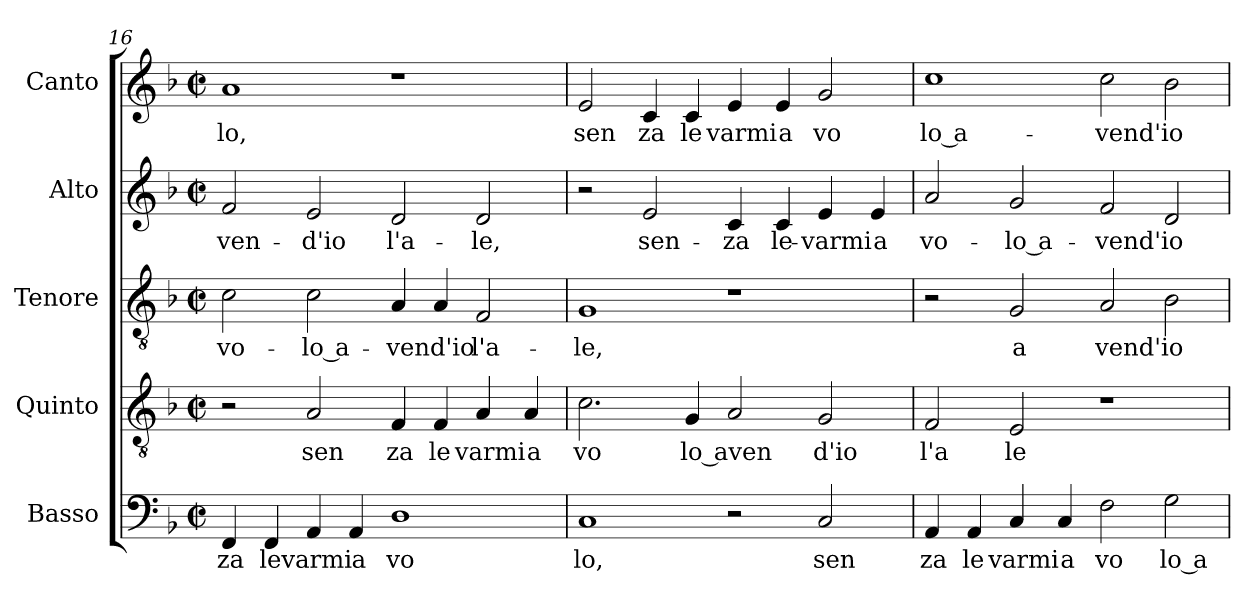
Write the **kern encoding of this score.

**kern	**text	**kern	**text	**kern	**text	**kern	**text	**kern	**text
*part5	*part5	*part4	*part4	*part3	*part3	*part2	*part2	*part1	*part1
*staff5	*staff5	*staff4	*staff4	*staff3	*staff3	*staff2	*staff2	*staff1	*staff1
*I"Basso	*	*I"Quinto	*	*I"Tenore	*	*I"Alto	*	*I"Canto	*
*clefF4	*	*clefGv2	*	*clefGv2	*	*clefG2	*	*clefG2	*
*k[b-]	*	*k[b-]	*	*k[b-]	*	*k[b-]	*	*k[b-]	*
*F:	*	*F:	*	*F:	*	*F:	*	*F:	*
*M2/2	*	*M2/2	*	*M2/2	*	*M2/2	*	*M2/2	*
*met(c|)	*	*met(c|)	*	*met(c|)	*	*met(c|)	*	*met(c|)	*
=16	=16	=16	=16	=16	=16	=16	=16	=16	=16
!	!LO:LY:b:cj	!	!	!	!LO:LY:b:cj	!	!LO:LY:b:cj	!	!LO:LY:b:cj
4FF/	za	2r	.	2c\	vo-	2f/	-ven-	1a	lo,
!	!LO:LY:b	!	!	!	!	!	!	!	!
4FF/	levarmi	.	.	.	.	.	.	.	.
!	!	!	!LO:LY:b:cj	!	!LO:LY:b:rj	!	!LO:LY:b:cj	!	!
4AA/	.	2A/	sen	2c\	-lo a-	2e/	-d'io	.	.
!	!LO:LY:b	!	!	!	!	!	!	!	!
4AA/	a	.	.	.	.	.	.	.	.
!	!LO:LY:b:cj	!	!LO:LY:b:cj	!	!LO:LY:b:cj	!	!LO:LY:b:cj	!	!
1D	vo	4F/	za	4A/	-vend'io	2d/	l'a-	1r	.
!	!	!	!LO:LY:b:cj	!	!	!	!	!	!
.	.	4F/	le	4A/	.	.	.	.	.
!	!	!	!LO:LY:b:cj	!	!LO:LY:b:cj	!	!LO:LY:b:cj	!	!
.	.	4A/	varmi	2F/	l'a-	2d/	-le,	.	.
!	!	!	!LO:LY:b	!	!	!	!	!	!
.	.	4A/	a	.	.	.	.	.	.
=17	=17	=17	=17	=17	=17	=17	=17	=17	=17
!	!LO:LY:b:cj	!	!LO:LY:b:cj	!	!LO:LY:b:cj	!	!	!	!LO:LY:b:cj
1C	lo,	2.c\	vo	1G	-le,	2r	.	2e/	sen
!	!	!	!	!	!	!	!LO:LY:b:cj	!	!LO:LY:b:cj
.	.	.	.	.	.	2e/	sen-	4c/	za
!	!	!	!LO:LY:b:rj	!	!	!	!	!	!LO:LY:b:cj
.	.	4G/	lo aven	.	.	.	.	4c/	le
!	!	!	!	!	!	!	!LO:LY:b:cj	!	!LO:LY:b:cj
2r	.	2A/	.	1r	.	4c/	-za	4e/	varmi
!	!	!	!	!	!	!	!LO:LY:b:cj	!	!LO:LY:b
.	.	.	.	.	.	4c/	le-	(<4e/	a
!	!LO:LY:b:cj	!	!LO:LY:b:cj	!	!	!	!LO:LY:b:cj	!	!LO:LY:b:cj
2C/	sen	2G/	d'io	.	.	4e/)	-varmi	2g/	vo
!	!	!	!	!	!	!	!LO:LY:b	!	!
.	.	.	.	.	.	4e/	a	.	.
!!LO:PB:g=z
=18	=18	=18	=18	=18	=18	=18	=18	=18	=18
!	!LO:LY:b:cj	!	!LO:LY:b:cj	!	!	!	!LO:LY:b:cj	!	!LO:LY:b:rj
4AA/	za	2F/	l'a	2r	.	2a/	vo-	1cc	lo a-
!	!LO:LY:b:cj	!	!	!	!	!	!	!	!
4AA/	le	.	.	.	.	.	.	.	.
!	!LO:LY:b:cj	!	!LO:LY:b:cj	!	!LO:LY:b:cj	!	!LO:LY:b:rj	!	!
4C/	varmi	2E/	le	2G/	a	2g/	-lo a-	.	.
!	!LO:LY:b	!	!	!	!	!	!	!	!
4C/	a	.	.	.	.	.	.	.	.
!	!LO:LY:b:cj	!	!	!	!LO:LY:b	!	!LO:LY:b	!	!LO:LY:b
2F\	vo	1r	.	2A/	vend'io	2f/	-vend'io	2cc\	-vend'io
!	!LO:LY:b:rj	!	!	!	!	!	!	!	!
2G\	lo a	.	.	2B-\	.	2d/	.	2b-\	.
=	=	=	=	=	=	=	=	=	=
*-	*-	*-	*-	*-	*-	*-	*-	*-	*-
